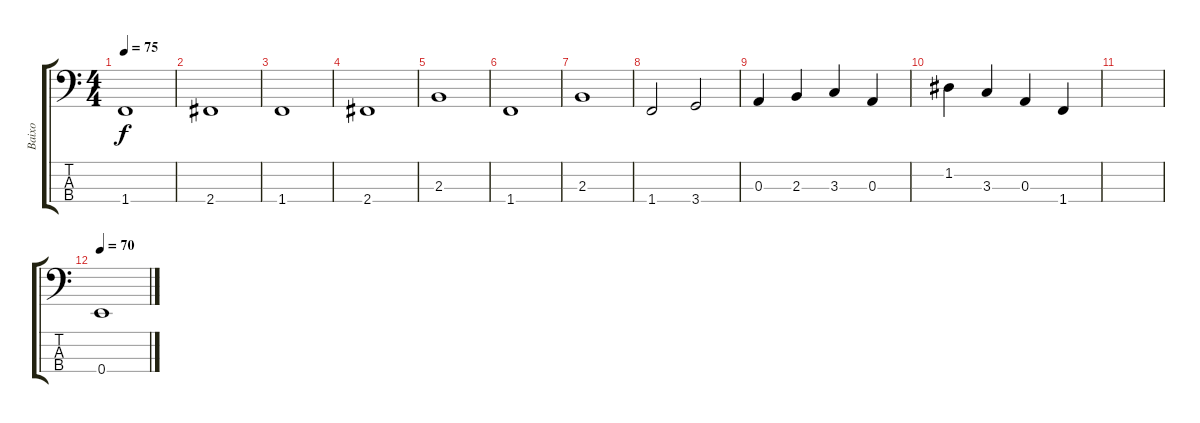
\track ("Baixo" "Baixo") {instrument electricbasspick}
\staff {score tabs}
\tuning (G2 D2 A1 E1) {hide}
\ts (4 4)
\tempo 75
\clef f4
\ks c
1.4.1{dy f} |
2.4.1 |
1.4.1 |
2.4.1 |
2.3.1 |
1.4.1 |
2.3.1 |
1.4.2 3.4.2 |
0.3.4 2.3.4 3.3.4 0.3.4 |
1.2.4 3.3.4 0.3.4 1.4.4 |
|
\tempo 70
0.4.1
